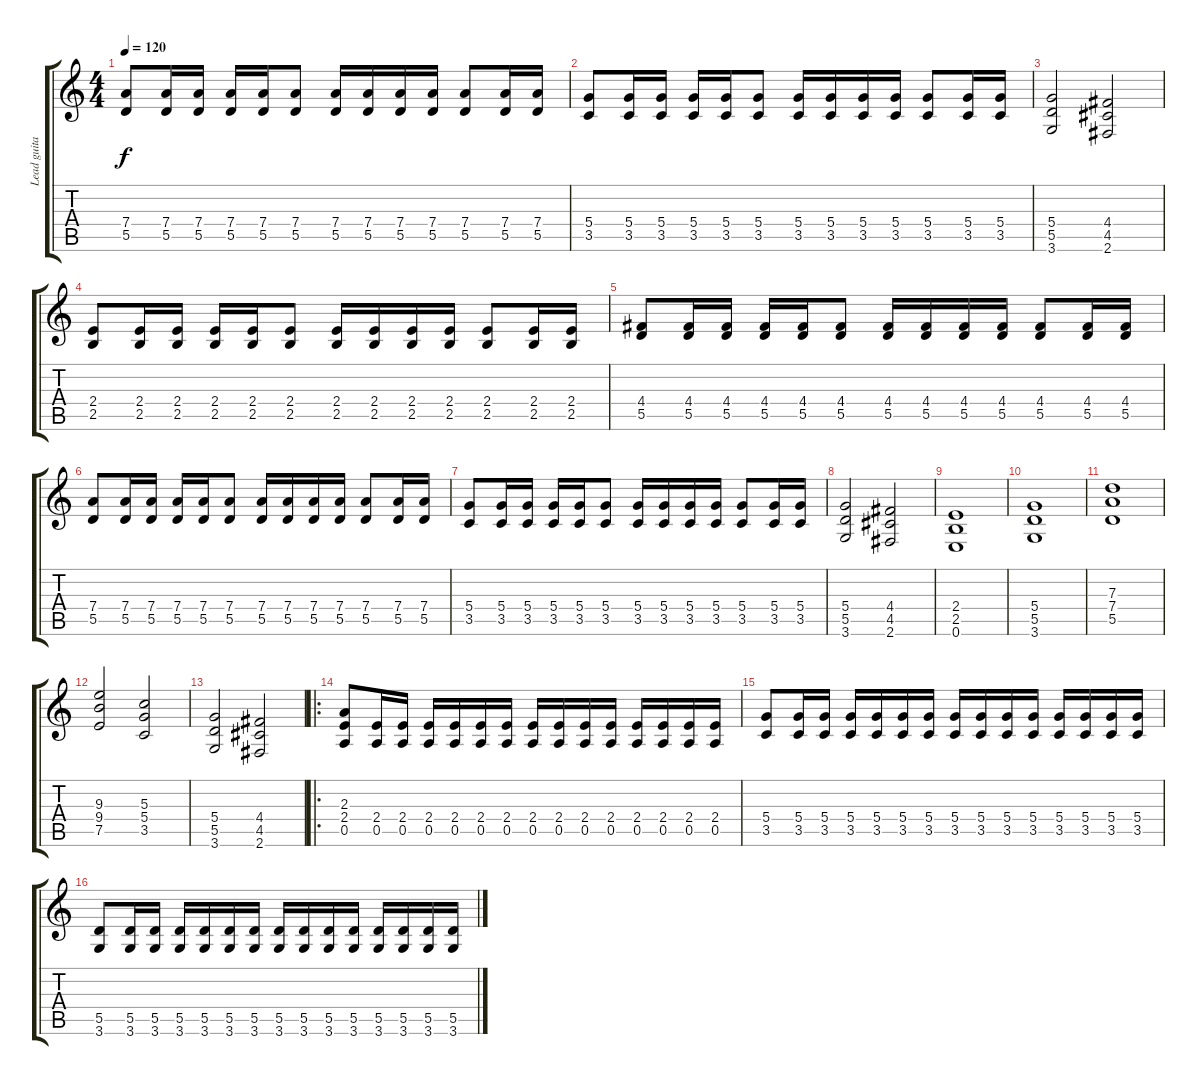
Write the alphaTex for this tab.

\track ("Lead guitar " "Lead guita") {instrument overdrivenguitar}
\staff {score tabs}
\tuning (E4 B3 G3 D3 A2 E2) {hide}
\ts (4 4)
\tempo 120
\clef g2
\ks c
(7.4 5.5).8{dy f} (7.4 5.5).16 (7.4 5.5).16 (7.4 5.5).16 (7.4 5.5).16 (7.4 5.5).8 (7.4 5.5).16 (7.4 5.5).16 (7.4 5.5).16 (7.4 5.5).16 (7.4 5.5).8 (7.4 5.5).16 (7.4 5.5).16 |
(5.4 3.5).8 (5.4 3.5).16 (5.4 3.5).16 (5.4 3.5).16 (5.4 3.5).16 (5.4 3.5).8 (5.4 3.5).16 (5.4 3.5).16 (5.4 3.5).16 (5.4 3.5).16 (5.4 3.5).8 (5.4 3.5).16 (5.4 3.5).16 |
(5.4 5.5 3.6).2 (4.4 4.5 2.6).2 |
(2.4 2.5).8 (2.4 2.5).16 (2.4 2.5).16 (2.4 2.5).16 (2.4 2.5).16 (2.4 2.5).8 (2.4 2.5).16 (2.4 2.5).16 (2.4 2.5).16 (2.4 2.5).16 (2.4 2.5).8 (2.4 2.5).16 (2.4 2.5).16 |
(4.4 5.5).8 (4.4 5.5).16 (4.4 5.5).16 (4.4 5.5).16 (4.4 5.5).16 (4.4 5.5).8 (4.4 5.5).16 (4.4 5.5).16 (4.4 5.5).16 (4.4 5.5).16 (4.4 5.5).8 (4.4 5.5).16 (4.4 5.5).16 |
(7.4 5.5).8 (7.4 5.5).16 (7.4 5.5).16 (7.4 5.5).16 (7.4 5.5).16 (7.4 5.5).8 (7.4 5.5).16 (7.4 5.5).16 (7.4 5.5).16 (7.4 5.5).16 (7.4 5.5).8 (7.4 5.5).16 (7.4 5.5).16 |
(5.4 3.5).8 (5.4 3.5).16 (5.4 3.5).16 (5.4 3.5).16 (5.4 3.5).16 (5.4 3.5).8 (5.4 3.5).16 (5.4 3.5).16 (5.4 3.5).16 (5.4 3.5).16 (5.4 3.5).8 (5.4 3.5).16 (5.4 3.5).16 |
(5.4 5.5 3.6).2 (4.4 4.5 2.6).2 |
(2.4 2.5 0.6).1{volume 10} |
(5.4 5.5 3.6).1 |
(7.3 7.4 5.5).1 |
(9.3 9.4 7.5).2 (5.3 5.4 3.5).2 |
(5.4 5.5 3.6).2 (4.4 4.5 2.6).2 |
\ro
(2.3 2.4 0.5).8{volume 14} (2.4 0.5).16 (2.4 0.5).16 (2.4 0.5).16 (2.4 0.5).16 (2.4 0.5).16 (2.4 0.5).16 (2.4 0.5).16 (2.4 0.5).16 (2.4 0.5).16 (2.4 0.5).16 (2.4 0.5).16 (2.4 0.5).16 (2.4 0.5).16 (2.4 0.5).16 |
(5.4 3.5).8 (5.4 3.5).16 (5.4 3.5).16 (5.4 3.5).16 (5.4 3.5).16 (5.4 3.5).16 (5.4 3.5).16 (5.4 3.5).16 (5.4 3.5).16 (5.4 3.5).16 (5.4 3.5).16 (5.4 3.5).16 (5.4 3.5).16 (5.4 3.5).16 (5.4 3.5).16 |
(5.5 3.6).8 (5.5 3.6).16 (5.5 3.6).16 (5.5 3.6).16 (5.5 3.6).16 (5.5 3.6).16 (5.5 3.6).16 (5.5 3.6).16 (5.5 3.6).16 (5.5 3.6).16 (5.5 3.6).16 (5.5 3.6).16 (5.5 3.6).16 (5.5 3.6).16 (5.5 3.6).16
